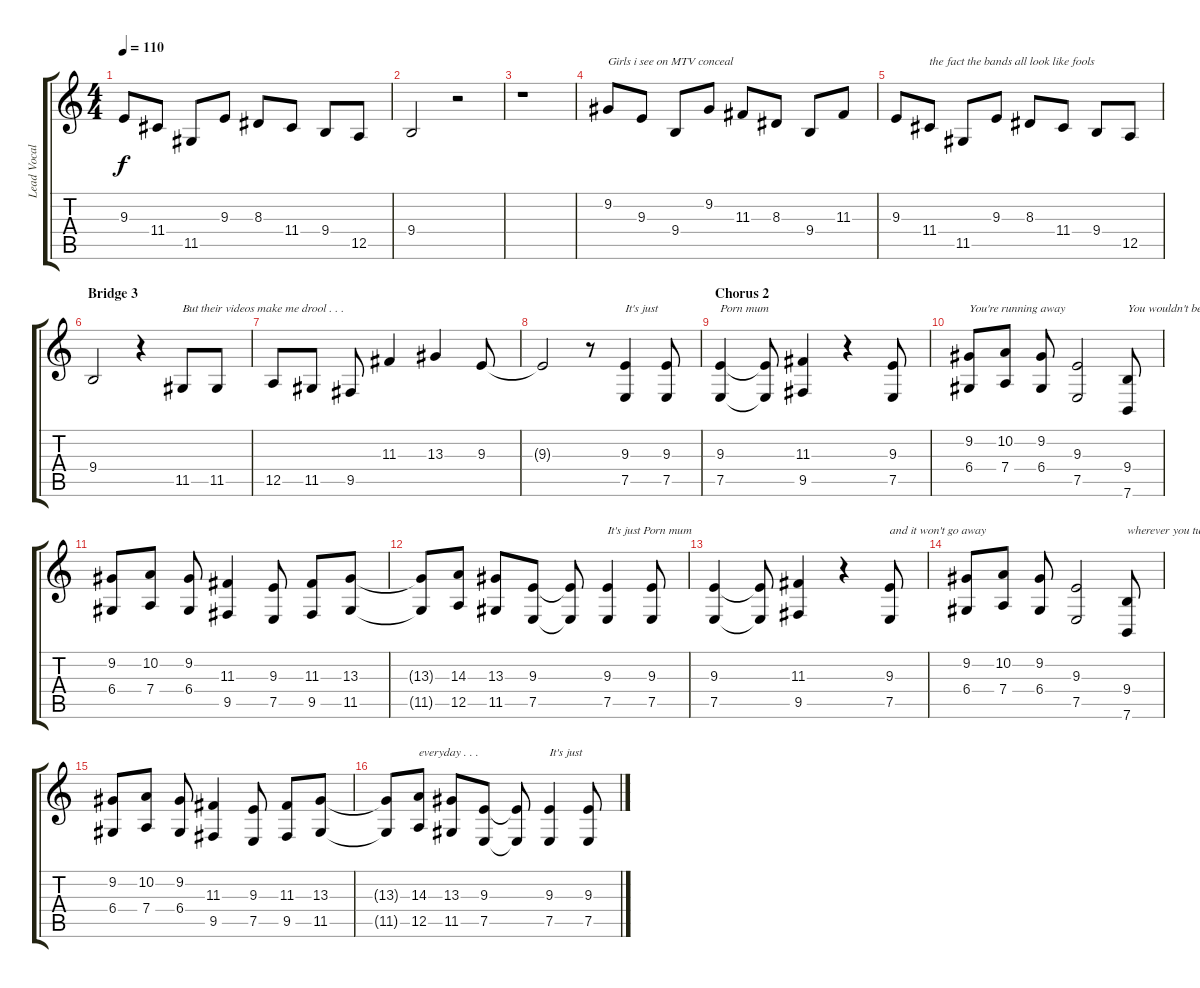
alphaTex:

\track ("Lead Vocals" "Lead Vocal") {instrument clarinet}
\staff {score tabs}
\tuning (E4 B3 G3 D3 A2 E2) {hide}
\ts (4 4)
\tempo 110
\clef g2
\ks c
9.3.8{dy f} 11.4.8 11.5.8 9.3.8 8.3.8 11.4.8 9.4.8 12.5.8 |
9.4.2 r.2 |
r.1 |
9.2.8{txt "Girls i see on MTV conceal"} 9.3.8 9.4.8 9.2.8 11.3.8 8.3.8 9.4.8 11.3.8 |
9.3.8 11.4.8{txt "the fact the bands all look like fools"} 11.5.8 9.3.8 8.3.8 11.4.8 9.4.8 12.5.8 |
\section ("" "Bridge 3")
9.4.2 r.4 11.5.8{txt "But their videos make me drool . . ."} 11.5.8 |
12.5.8 11.5.8 9.5.8 11.3.4 13.3.4 9.3.8 |
9.3{t}.2 r.8 (9.3 7.5).4{txt "It's just"} (9.3 7.5).8 |
\section ("" "Chorus 2")
(9.3 7.5).4{txt "Porn mum"} (9.3{t} 7.5{t}).8 (11.3 9.5).4 r.4 (9.3 7.5).8 |
(9.2 6.4).8{txt "You're running away"} (10.2 7.4).8 (9.2 6.4).8 (9.3 7.5).2 (9.4 7.6).8{txt "You wouldn't believe what the kids see today"} |
(9.2 6.4).8 (10.2 7.4).8 (9.2 6.4).8 (11.3 9.5).4 (9.3 7.5).8 (11.3 9.5).8 (13.3 11.5).8 |
(13.3{t} 11.5{t}).8 (14.3 12.5).8 (13.3 11.5).8 (9.3 7.5).8 (9.3{t} 7.5{t}).8 (9.3 7.5).4{txt "It's just Porn mum"} (9.3 7.5).8 |
(9.3 7.5).4 (9.3{t} 7.5{t}).8 (11.3 9.5).4 r.4 (9.3 7.5).8{txt "and it won't go away"} |
(9.2 6.4).8 (10.2 7.4).8 (9.2 6.4).8 (9.3 7.5).2 (9.4 7.6).8{txt "wherever you turn you'll find porn"} |
(9.2 6.4).8 (10.2 7.4).8 (9.2 6.4).8 (11.3 9.5).4 (9.3 7.5).8 (11.3 9.5).8 (13.3 11.5).8 |
(13.3{t} 11.5{t}).8 (14.3 12.5).8{txt "everyday . . ."} (13.3 11.5).8 (9.3 7.5).8 (9.3{t} 7.5{t}).8 (9.3 7.5).4{txt "It's just"} (9.3 7.5).8
